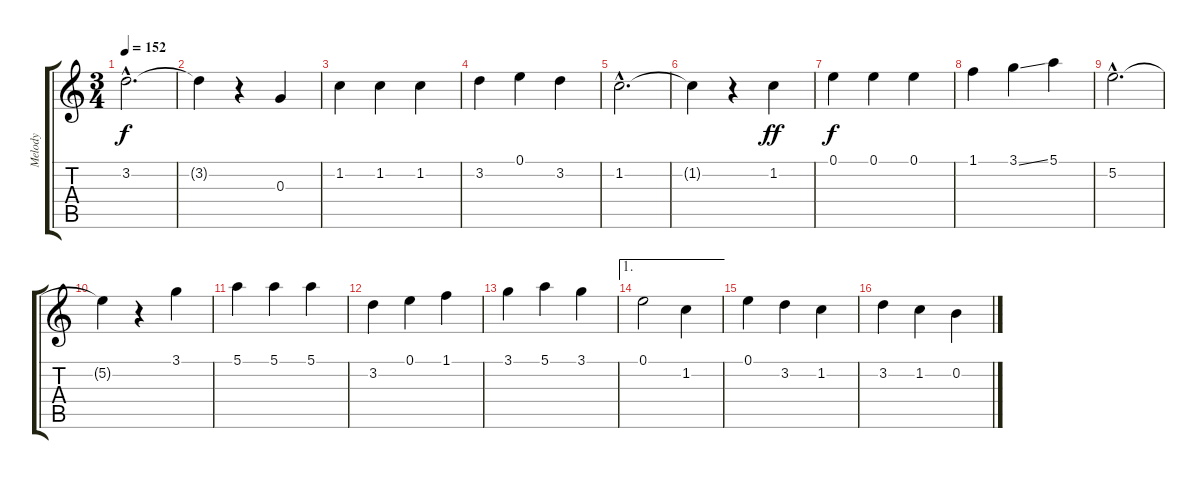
\track ("Melody" "Melody") {instrument acousticguitarnylon}
\staff {score tabs}
\tuning (E4 B3 G3 D3 A2 E2) {hide}
\ts (3 4)
\tempo 152
\clef g2
\ks c
3.2{hac}.2{d dy f} |
3.2{t}.4 r.4 0.3.4 |
1.2.4 1.2.4 1.2.4 |
3.2.4 0.1.4 3.2.4 |
1.2{hac}.2{d} |
1.2{t}.4 r.4 1.2.4{dy ff} |
0.1.4{dy f} 0.1.4 0.1.4 |
1.1.4 3.1{ss}.4 5.1.4 |
5.2{hac}.2{d} |
5.2{t}.4 r.4 3.1.4 |
5.1.4 5.1.4 5.1.4 |
3.2.4 0.1.4 1.1.4 |
3.1.4 5.1.4 3.1.4 |
\ae 1
0.1.2 1.2.4 |
0.1.4 3.2.4 1.2.4 |
3.2.4 1.2.4 0.2.4
